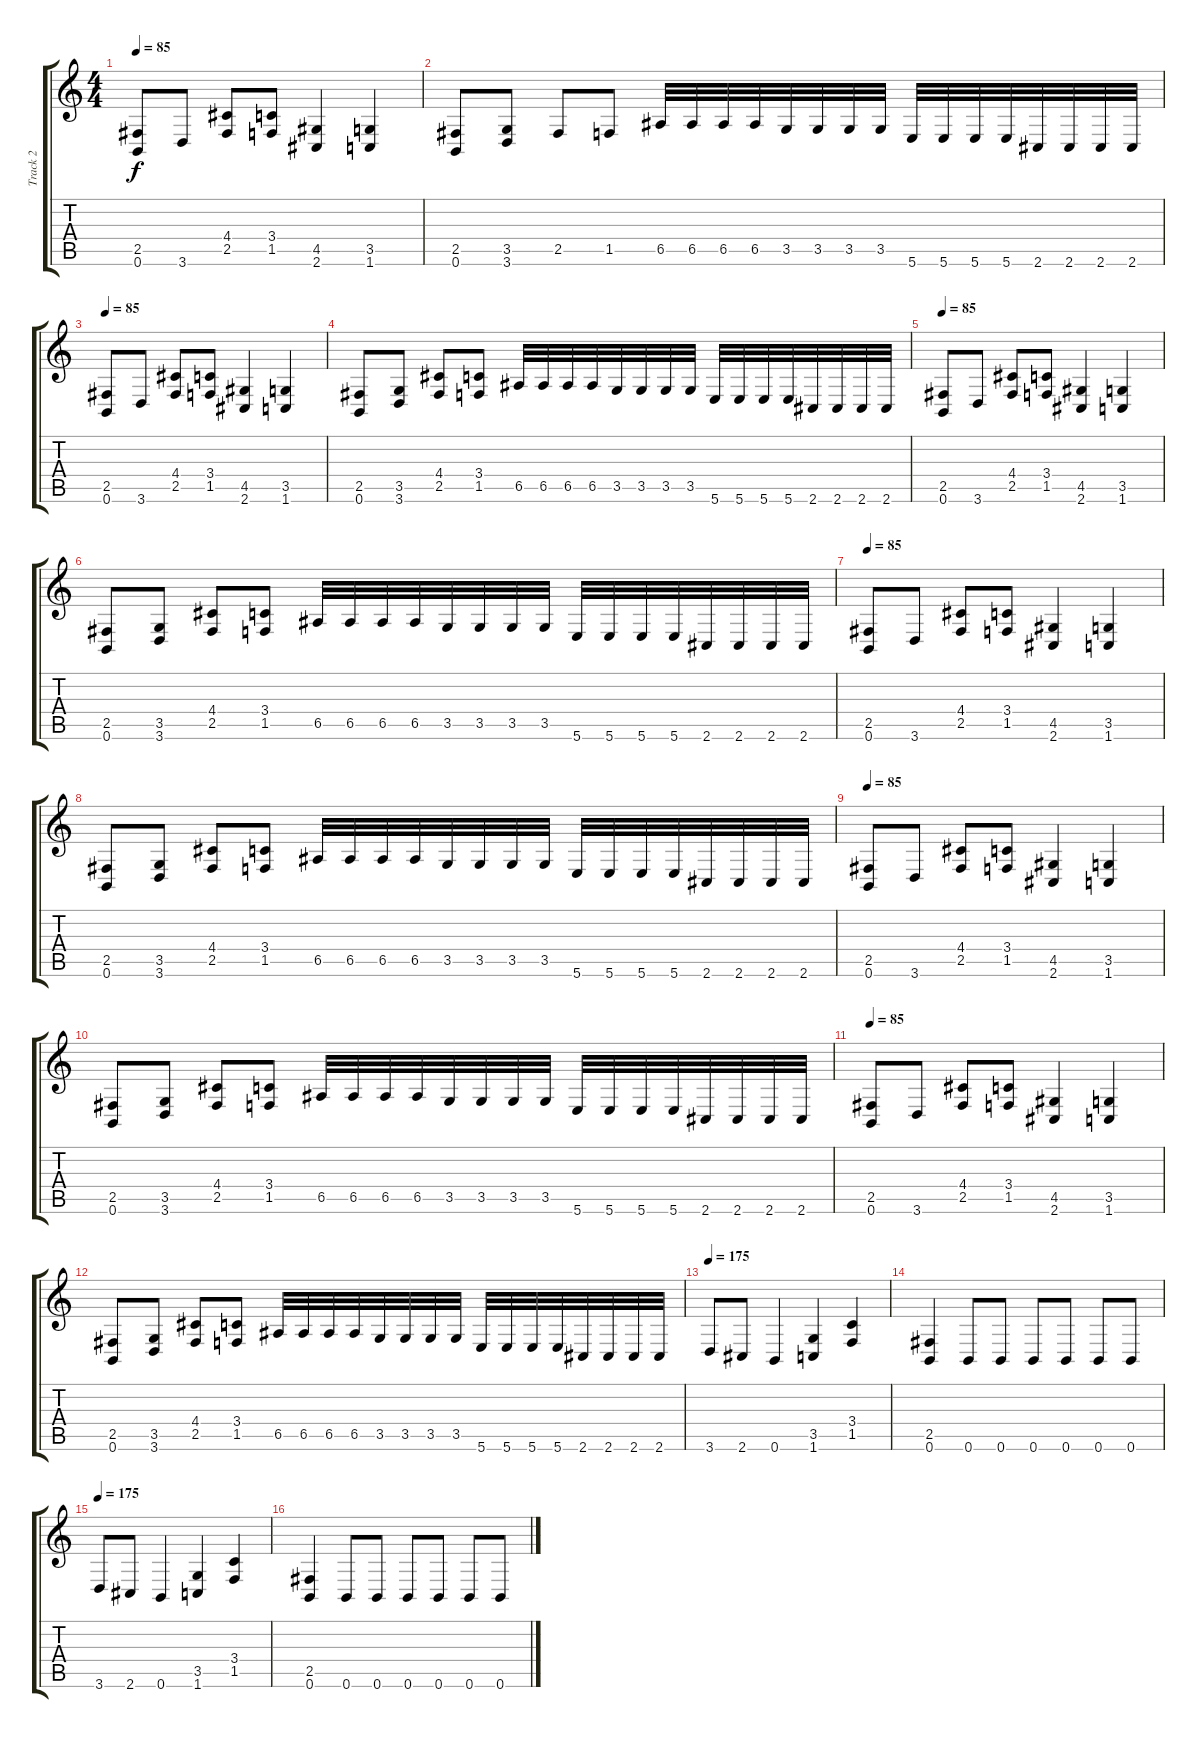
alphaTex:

\track ("Track 2" "Track 2") {instrument distortionguitar}
\staff {score tabs}
\tuning (B3 Gb3 D3 A2 E2 B1) {hide}
\ts (4 4)
\tempo 85
\clef g2
\ks c
(2.5 0.6).8{dy f instrument distortionguitar} 3.6.8 (4.4 2.5).8 (3.4 1.5).8 (4.5 2.6).4 (3.5 1.6).4 |
(2.5 0.6).8 (3.5 3.6).8 2.5.8 1.5.8 6.5.32 6.5.32 6.5.32 6.5.32 3.5.32 3.5.32 3.5.32 3.5.32 5.6.32 5.6.32 5.6.32 5.6.32 2.6.32 2.6.32 2.6.32 2.6.32 |
\tempo 85
(2.5 0.6).8 3.6.8 (4.4 2.5).8 (3.4 1.5).8 (4.5 2.6).4 (3.5 1.6).4 |
(2.5 0.6).8 (3.5 3.6).8 (4.4 2.5).8 (3.4 1.5).8 6.5.32 6.5.32 6.5.32 6.5.32 3.5.32 3.5.32 3.5.32 3.5.32 5.6.32 5.6.32 5.6.32 5.6.32 2.6.32 2.6.32 2.6.32 2.6.32 |
\tempo 85
(2.5 0.6).8 3.6.8 (4.4 2.5).8 (3.4 1.5).8 (4.5 2.6).4 (3.5 1.6).4 |
(2.5 0.6).8 (3.5 3.6).8 (4.4 2.5).8 (3.4 1.5).8 6.5.32 6.5.32 6.5.32 6.5.32 3.5.32 3.5.32 3.5.32 3.5.32 5.6.32 5.6.32 5.6.32 5.6.32 2.6.32 2.6.32 2.6.32 2.6.32 |
\tempo 85
(2.5 0.6).8 3.6.8 (4.4 2.5).8 (3.4 1.5).8 (4.5 2.6).4 (3.5 1.6).4 |
(2.5 0.6).8 (3.5 3.6).8 (4.4 2.5).8 (3.4 1.5).8 6.5.32 6.5.32 6.5.32 6.5.32 3.5.32 3.5.32 3.5.32 3.5.32 5.6.32 5.6.32 5.6.32 5.6.32 2.6.32 2.6.32 2.6.32 2.6.32 |
\tempo 85
(2.5 0.6).8 3.6.8 (4.4 2.5).8 (3.4 1.5).8 (4.5 2.6).4 (3.5 1.6).4 |
(2.5 0.6).8 (3.5 3.6).8 (4.4 2.5).8 (3.4 1.5).8 6.5.32 6.5.32 6.5.32 6.5.32 3.5.32 3.5.32 3.5.32 3.5.32 5.6.32 5.6.32 5.6.32 5.6.32 2.6.32 2.6.32 2.6.32 2.6.32 |
\tempo 85
(2.5 0.6).8 3.6.8 (4.4 2.5).8 (3.4 1.5).8 (4.5 2.6).4 (3.5 1.6).4 |
(2.5 0.6).8 (3.5 3.6).8 (4.4 2.5).8 (3.4 1.5).8 6.5.32 6.5.32 6.5.32 6.5.32 3.5.32 3.5.32 3.5.32 3.5.32 5.6.32 5.6.32 5.6.32 5.6.32 2.6.32 2.6.32 2.6.32 2.6.32 |
\tempo 175
3.6.8 2.6.8 0.6.4 (3.5 1.6).4 (3.4 1.5).4 |
(2.5 0.6).4 0.6.8 0.6.8 0.6.8 0.6.8 0.6.8 0.6.8 |
\tempo 175
3.6.8 2.6.8 0.6.4 (3.5 1.6).4 (3.4 1.5).4 |
(2.5 0.6).4 0.6.8 0.6.8 0.6.8 0.6.8 0.6.8 0.6.8
